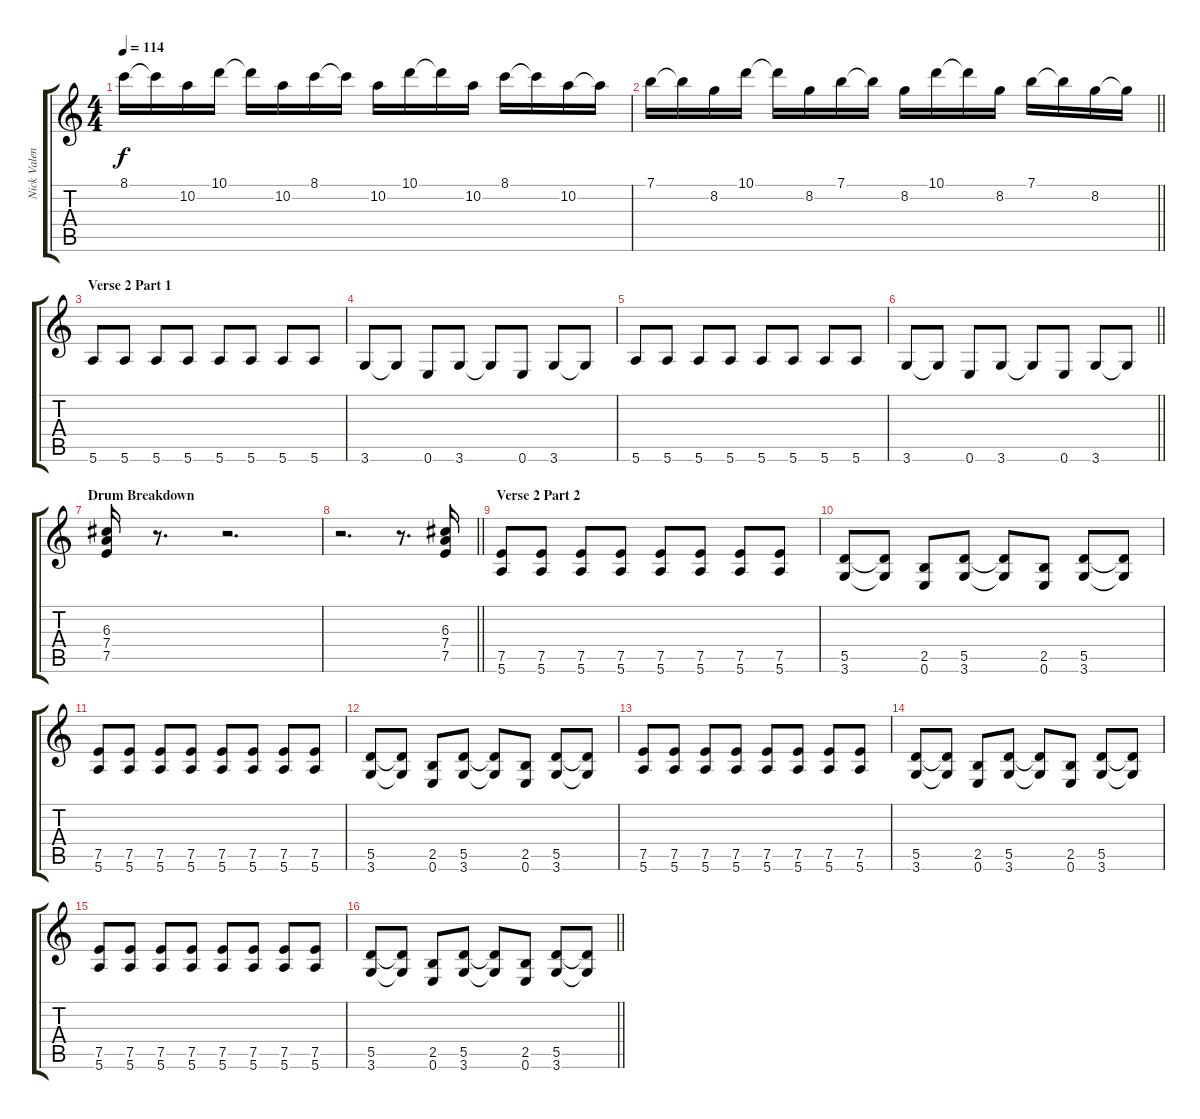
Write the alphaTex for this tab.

\track ("Nick Valensi" "Nick Valen") {instrument distortionguitar}
\staff {score tabs}
\tuning (E4 B3 G3 D3 A2 E2) {hide}
\ts (4 4)
\tempo 114
\clef g2
\ks c
8.1.16{dy f} 8.1{t}.16 10.2.16 10.1.16 10.1{t}.16 10.2.16 8.1.16 8.1{t}.16 10.2.16 10.1.16 10.1{t}.16 10.2.16 8.1.16 8.1{t}.16 10.2.16 10.2{t}.16 |
\barLineRight lightlight
7.1.16 7.1{t}.16 8.2.16 10.1.16 10.1{t}.16 8.2.16 7.1.16 7.1{t}.16 8.2.16 10.1.16 10.1{t}.16 8.2.16 7.1.16 7.1{t}.16 8.2.16 8.2{t}.16 |
\section ("" "Verse 2 Part 1")
5.6.8 5.6.8 5.6.8 5.6.8 5.6.8 5.6.8 5.6.8 5.6.8 |
3.6.8 3.6{t}.8 0.6.8 3.6.8 3.6{t}.8 0.6.8 3.6.8 3.6{t}.8 |
5.6.8 5.6.8 5.6.8 5.6.8 5.6.8 5.6.8 5.6.8 5.6.8 |
\barLineRight lightlight
3.6.8 3.6{t}.8 0.6.8 3.6.8 3.6{t}.8 0.6.8 3.6.8 3.6{t}.8 |
\section ("" "Drum Breakdown")
(6.3 7.4 7.5).16 r.8{d} r.2{d} |
\barLineRight lightlight
r.2{d} r.8{d} (6.3 7.4 7.5).16 |
\section ("" "Verse 2 Part 2")
(7.5 5.6).8 (7.5 5.6).8 (7.5 5.6).8 (7.5 5.6).8 (7.5 5.6).8 (7.5 5.6).8 (7.5 5.6).8 (7.5 5.6).8 |
(5.5 3.6).8 (5.5{t} 3.6{t}).8 (2.5 0.6).8 (5.5 3.6).8 (5.5{t} 3.6{t}).8 (2.5 0.6).8 (5.5 3.6).8 (5.5{t} 3.6{t}).8 |
(7.5 5.6).8 (7.5 5.6).8 (7.5 5.6).8 (7.5 5.6).8 (7.5 5.6).8 (7.5 5.6).8 (7.5 5.6).8 (7.5 5.6).8 |
(5.5 3.6).8 (5.5{t} 3.6{t}).8 (2.5 0.6).8 (5.5 3.6).8 (5.5{t} 3.6{t}).8 (2.5 0.6).8 (5.5 3.6).8 (5.5{t} 3.6{t}).8 |
(7.5 5.6).8 (7.5 5.6).8 (7.5 5.6).8 (7.5 5.6).8 (7.5 5.6).8 (7.5 5.6).8 (7.5 5.6).8 (7.5 5.6).8 |
(5.5 3.6).8 (5.5{t} 3.6{t}).8 (2.5 0.6).8 (5.5 3.6).8 (5.5{t} 3.6{t}).8 (2.5 0.6).8 (5.5 3.6).8 (5.5{t} 3.6{t}).8 |
(7.5 5.6).8 (7.5 5.6).8 (7.5 5.6).8 (7.5 5.6).8 (7.5 5.6).8 (7.5 5.6).8 (7.5 5.6).8 (7.5 5.6).8 |
\barLineRight lightlight
(5.5 3.6).8 (5.5{t} 3.6{t}).8 (2.5 0.6).8 (5.5 3.6).8 (5.5{t} 3.6{t}).8 (2.5 0.6).8 (5.5 3.6).8 (5.5{t} 3.6{t}).8
